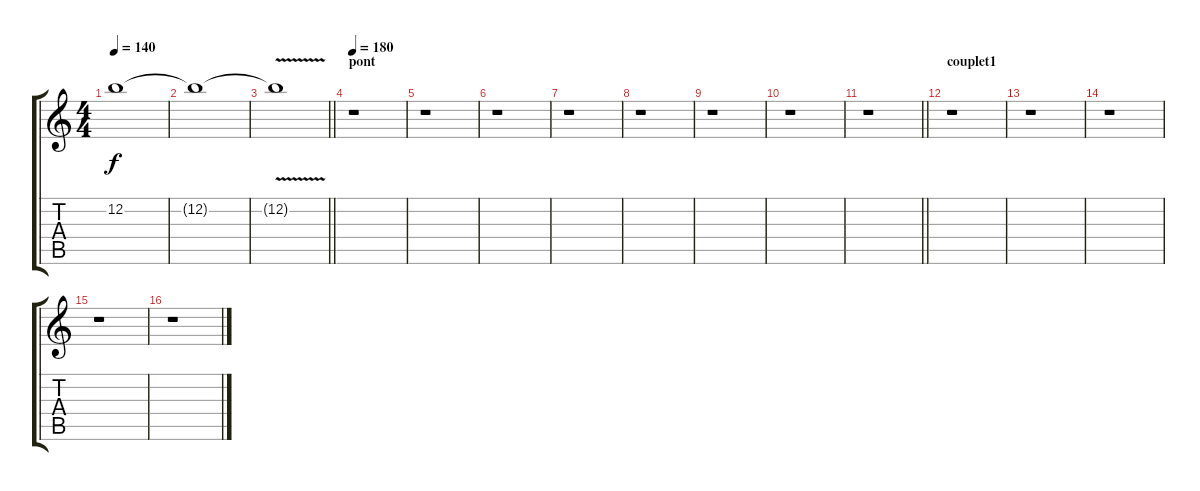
\track "" {instrument distortionguitar}
\staff {score tabs}
\tuning (E4 B3 G3 D3 A2 E2) {hide}
\ts (4 4)
\tempo 140
\clef g2
\ks c
12.2{t}.1{dy f} |
12.2{t}.1 |
\barLineRight lightlight
12.2{v t}.1 |
\section ("" "pont")
\tempo 180
r.1 |
r.1 |
r.1 |
r.1 |
r.1 |
r.1 |
r.1 |
\barLineRight lightlight
r.1 |
\section ("" "couplet1")
r.1 |
r.1 |
r.1 |
r.1 |
r.1
